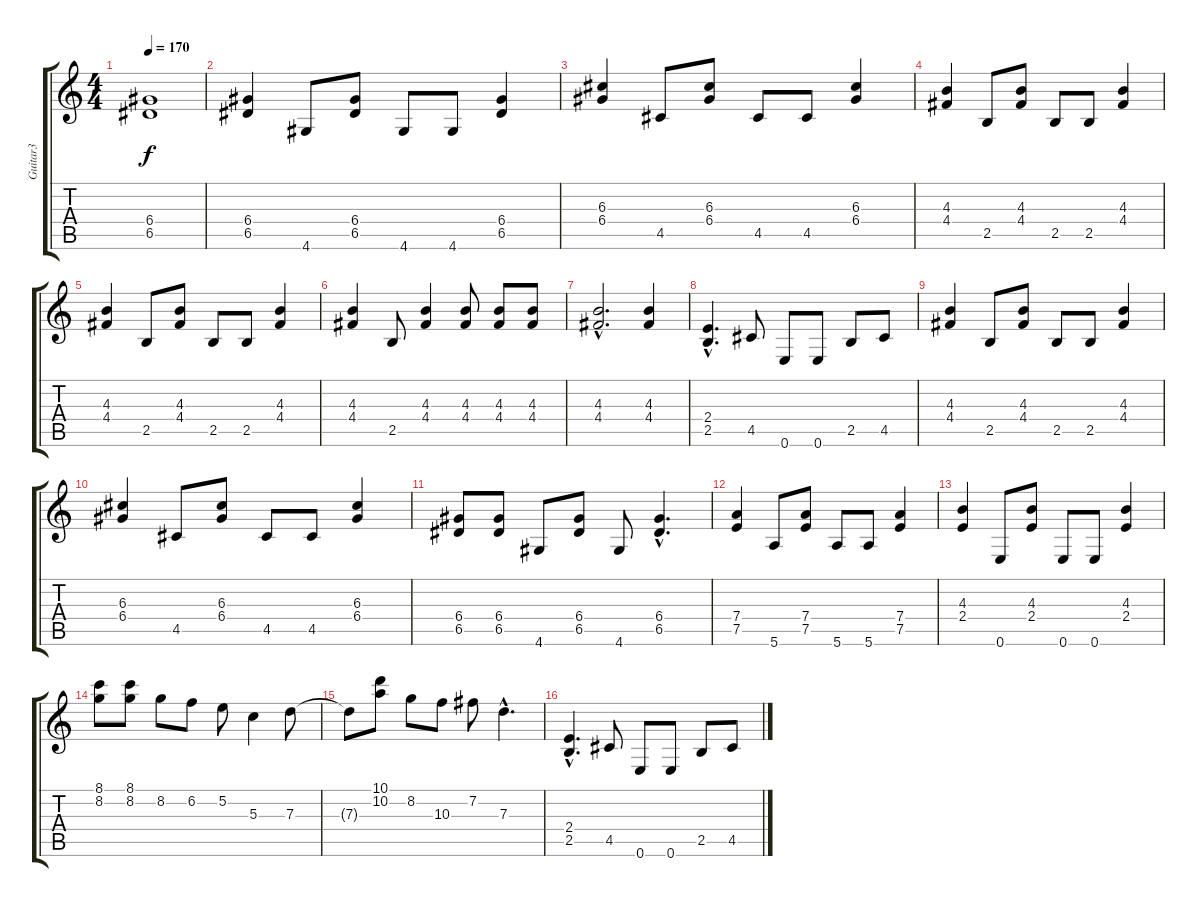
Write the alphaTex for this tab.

\track ("Guitar3" "Guitar3") {instrument distortionguitar}
\staff {score tabs}
\tuning (E4 B3 G3 D3 A2 E2) {hide}
\ts (4 4)
\tempo 170
\clef g2
\ks c
(6.4 6.5).1{dy f} |
(6.4 6.5).4 4.6.8 (6.4 6.5).8 4.6.8 4.6.8 (6.4 6.5).4 |
(6.3 6.4).4 4.5.8 (6.3 6.4).8 4.5.8 4.5.8 (6.3 6.4).4 |
(4.3 4.4).4 2.5.8 (4.3 4.4).8 2.5.8 2.5.8 (4.3 4.4).4 |
(4.3 4.4).4 2.5.8 (4.3 4.4).8 2.5.8 2.5.8 (4.3 4.4).4 |
(4.3 4.4).4 2.5.8 (4.3 4.4).4 (4.3 4.4).8 (4.3 4.4).8 (4.3 4.4).8 |
(4.3{hac} 4.4{hac}).2{d} (4.3 4.4).4 |
(2.4{hac} 2.5{hac}).4{d} 4.5.8 0.6.8 0.6.8 2.5.8 4.5.8 |
(4.3 4.4).4 2.5.8 (4.3 4.4).8 2.5.8 2.5.8 (4.3 4.4).4 |
(6.3 6.4).4 4.5.8 (6.3 6.4).8 4.5.8 4.5.8 (6.3 6.4).4 |
(6.4 6.5).8 (6.4 6.5).8 4.6.8 (6.4 6.5).8 4.6.8 (6.4{hac} 6.5{hac}).4{d} |
(7.4 7.5).4 5.6.8 (7.4 7.5).8 5.6.8 5.6.8 (7.4 7.5).4 |
(4.3 2.4).4 0.6.8 (4.3 2.4).8 0.6.8 0.6.8 (4.3 2.4).4 |
(8.1 8.2).8 (8.1 8.2).8 8.2.8 6.2.8 5.2.8 5.3.4 7.3.8 |
7.3{t}.8 (10.1 10.2).8 8.2.8 10.3.8 7.2.8 7.3{hac}.4{d} |
(2.4{hac} 2.5{hac}).4{d} 4.5.8 0.6.8 0.6.8 2.5.8 4.5.8
